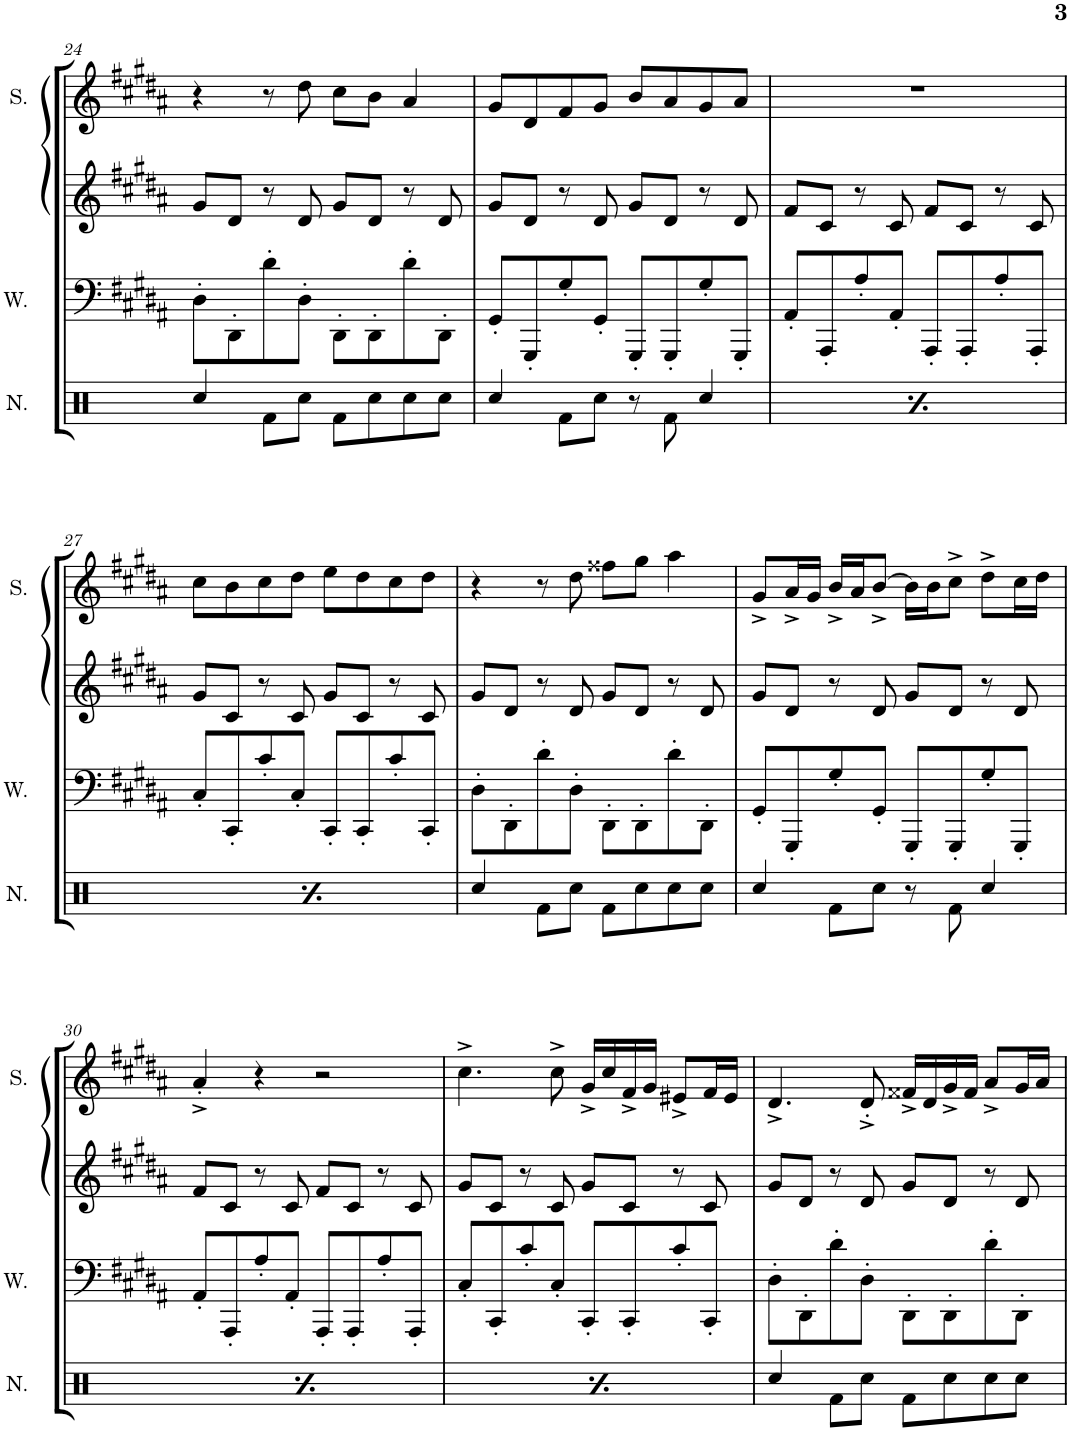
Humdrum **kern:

**kern	**kern	**kern	**kern
*part4	*part3	*part2	*part1
*staff4	*staff3	*staff2	*staff1
*I"Noise	*I"Wave	*I"Square Synthesizer	*I"Square
*I'N.	*I'W.	*	*I'S.
!!LO:PB:g=z
*clefX	*clefF4	*clefG2	*clefG2
*k[]	*k[f#c#g#d#a#]	*k[f#c#g#d#a#]	*k[f#c#g#d#a#]
*M4/4	*M4/4	*M4/4	*M4/4
*met(c)	*met(c)	*met(c)	*met(c)
=24	=24	=24	=24
4Rcc/	8D#'\L	8g#/L	4r
.	8DD#'\	8d#/J	.
8Rf\L	8d#'\	8r	8r
8Rcc\J	8D#'\J	8d#/	8dd#\
8Rf\L	8DD#'\L	8g#/L	8cc#\L
8Rcc\	8DD#'\	8d#/J	8b\J
8Rcc\	8d#'\	8r	4a#/
8Rcc\J	8DD#'\J	8d#/	.
=25	=25	=25	=25
4Rcc/	8GG#'/L	8g#/L	8g#/L
.	8GGG#'/	8d#/J	8d#/
8Rf\L	8G#'/	8r	8f#/
8Rcc\J	8GG#'/J	8d#/	8g#/J
8r	8GGG#'/L	8g#/L	8b/L
8Rf\	8GGG#'/	8d#/J	8a#/
4Rcc/	8G#'/	8r	8g#/
.	8GGG#'/J	8d#/	8a#/J
=26	=26	=26	=26
4Rcc/	8AA#'/L	8f#/L	1r
.	8AAA#'/	8c#/J	.
8Rf\L	8A#'/	8r	.
8Rcc\J	8AA#'/J	8c#/	.
8r	8AAA#'/L	8f#/L	.
8Rf\	8AAA#'/	8c#/J	.
4Rcc/	8A#'/	8r	.
.	8AAA#'/J	8c#/	.
!!LO:LB:g=z
=27	=27	=27	=27
4Rcc/	8C#'/L	8g#/L	8cc#\L
.	8CC#'/	8c#/J	8b\
8Rf\L	8c#'/	8r	8cc#\
8Rcc\J	8C#'/J	8c#/	8dd#\J
8r	8CC#'/L	8g#/L	8ee\L
8Rf\	8CC#'/	8c#/J	8dd#\
4Rcc/	8c#'/	8r	8cc#\
.	8CC#'/J	8c#/	8dd#\J
=28	=28	=28	=28
4Rcc/	8D#'\L	8g#/L	4r
.	8DD#'\	8d#/J	.
8Rf\L	8d#'\	8r	8r
8Rcc\J	8D#'\J	8d#/	8dd#\
8Rf\L	8DD#'\L	8g#/L	8ff##X\L
8Rcc\	8DD#'\	8d#/J	8gg#\J
8Rcc\	8d#'\	8r	4aa#\
8Rcc\J	8DD#'\J	8d#/	.
=29	=29	=29	=29
4Rcc/	8GG#'/L	8g#/L	8g#^/L
.	8GGG#'/	8d#/J	16a#^/L
.	.	.	16g#/JJ
8Rf\L	8G#'/	8r	16b^/LL
.	.	.	16a#/J
8Rcc\J	8GG#'/J	8d#/	[8b^/J
8r	8GGG#'/L	8g#/L	16b\LL]
.	.	.	16b\J
8Rf\	8GGG#'/	8d#/J	8cc#^\J
4Rcc/	8G#'/	8r	8dd#^\L
.	8GGG#'/J	8d#/	16cc#\L
.	.	.	16dd#\JJ
!!LO:LB:g=z
=30	=30	=30	=30
4Rcc/	8AA#'/L	8f#/L	4a#'^/
.	8AAA#'/	8c#/J	.
8Rf\L	8A#'/	8r	4r
8Rcc\J	8AA#'/J	8c#/	.
8r	8AAA#'/L	8f#/L	2r
8Rf\	8AAA#'/	8c#/J	.
4Rcc/	8A#'/	8r	.
.	8AAA#'/J	8c#/	.
=31	=31	=31	=31
4Rcc/	8C#'/L	8g#/L	4.cc#^\
.	8CC#'/	8c#/J	.
8Rf\L	8c#'/	8r	.
8Rcc\J	8C#'/J	8c#/	8cc#^\
8r	8CC#'/L	8g#/L	16g#^/LL
.	.	.	16cc#/
8Rf\	8CC#'/	8c#/J	16f#^/
.	.	.	16g#/JJ
4Rcc/	8c#'/	8r	8e#X^/L
.	8CC#'/J	8c#/	16f#/L
.	.	.	16e#/JJ
=32	=32	=32	=32
4Rcc/	8D#'\L	8g#/L	4.d#^/
.	8DD#'\	8d#/J	.
8Rf\L	8d#'\	8r	.
8Rcc\J	8D#'\J	8d#/	8d#'^/
8Rf\L	8DD#'\L	8g#/L	16f##X^/LL
.	.	.	16d#/
8Rcc\	8DD#'\	8d#/J	16g#^/
.	.	.	16f##/JJ
8Rcc\	8d#'\	8r	8a#^/L
8Rcc\J	8DD#'\J	8d#/	16g#/L
.	.	.	16a#/JJ
=	=	=	=
*-	*-	*-	*-
